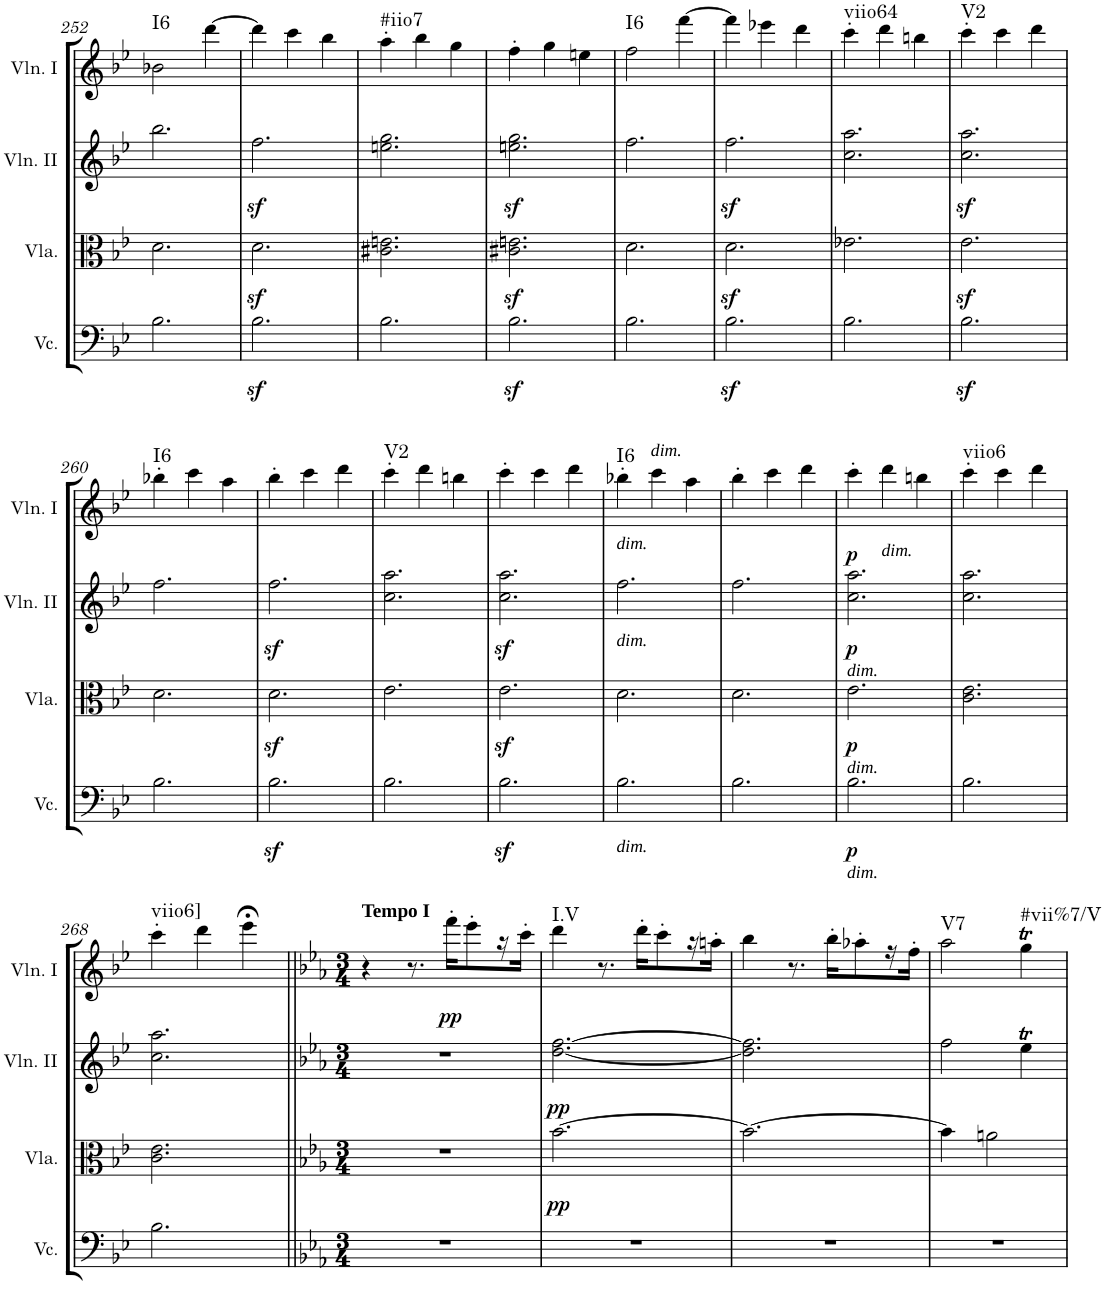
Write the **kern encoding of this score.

**kern	**dynam	**kern	**dynam	**kern	**dynam	**kern	**dynam	**harte
*part4	*part4	*part3	*part3	*part2	*part2	*part1	*part1	*part1
*staff4	*staff4	*staff3	*staff3	*staff2	*staff2	*staff1	*staff1	*
*I"Violoncello	*	*I"Viola	*	*I"Violin II	*	*I"Violin I	*	*
*I'Vc.	*	*I'Vla.	*	*I'Vln. II	*	*I'Vln. I	*	*
!!LO:PB:g=z
*clefF4	*	*clefC3	*	*clefG2	*	*clefG2	*	*
*k[b-e-]	*	*k[b-e-]	*	*k[b-e-]	*	*k[b-e-]	*	*
*B-:	*	*B-:	*	*B-:	*	*B-:	*	*
*M3/4	*	*M3/4	*	*M3/4	*	*M3/4	*	*
=252	=252	=252	=252	=252	=252	=252	=252	=252
!	!	!	!	!	!	!	!	!LO:H:kt=I6
2.B-\	.	2.d\	.	2.bb-\	.	2b-X\	.	N
.	.	.	.	.	.	[4ddd\	.	.
=253	=253	=253	=253	=253	=253	=253	=253	=253
2.B-z<\	.	2.dz<\	.	2.ffz<\	.	4ddd\]	.	.
.	.	.	.	.	.	4ccc\	.	.
.	.	.	.	.	.	4bb-\	.	.
=254	=254	=254	=254	=254	=254	=254	=254	=254
!	!	!	!	!	!	!	!	!LO:H:kt=#iio7
2.B-\	.	2.c#X\ 2.en\	.	2.een\ 2.gg\	.	4aa'\	.	N
.	.	.	.	.	.	4bb-\	.	.
.	.	.	.	.	.	4gg\	.	.
=255	=255	=255	=255	=255	=255	=255	=255	=255
2.B-z<\	.	2.c#X\z< 2.en\z<	.	2.een\z< 2.gg\z<	.	4ff'\	.	.
.	.	.	.	.	.	4gg\	.	.
.	.	.	.	.	.	4een\	.	.
=256	=256	=256	=256	=256	=256	=256	=256	=256
!	!	!	!	!	!	!	!	!LO:H:kt=I6
2.B-\	.	2.d\	.	2.ff\	.	2ff\	.	N
.	.	.	.	.	.	[4fff\	.	.
=257	=257	=257	=257	=257	=257	=257	=257	=257
2.B-z<\	.	2.dz<\	.	2.ffz<\	.	4fff\]	.	.
.	.	.	.	.	.	4eee-X\	.	.
.	.	.	.	.	.	4ddd\	.	.
=258	=258	=258	=258	=258	=258	=258	=258	=258
!	!	!	!	!	!	!	!	!LO:H:kt=viio64
2.B-\	.	2.e-X\	.	2.cc\ 2.aa\	.	4ccc'\	.	N
.	.	.	.	.	.	4ddd\	.	.
.	.	.	.	.	.	4bbn\	.	.
=259	=259	=259	=259	=259	=259	=259	=259	=259
!	!	!	!	!	!	!	!	!LO:H:kt=V2
2.B-z<\	.	2.e-z<\	.	2.cc\z< 2.aa\z<	.	4ccc'\	.	N
.	.	.	.	.	.	4ccc\	.	.
.	.	.	.	.	.	4ddd\	.	.
!!LO:LB:g=z
=260	=260	=260	=260	=260	=260	=260	=260	=260
!	!	!	!	!	!	!	!	!LO:H:kt=I6
2.B-\	.	2.d\	.	2.ff\	.	4bb-X'\	.	N
.	.	.	.	.	.	4ccc\	.	.
.	.	.	.	.	.	4aa\	.	.
=261	=261	=261	=261	=261	=261	=261	=261	=261
2.B-z<\	.	2.dz<\	.	2.ffz<\	.	4bb-'\	.	.
.	.	.	.	.	.	4ccc\	.	.
.	.	.	.	.	.	4ddd\	.	.
=262	=262	=262	=262	=262	=262	=262	=262	=262
!	!	!	!	!	!	!	!	!LO:H:kt=V2
2.B-\	.	2.e-\	.	2.cc\ 2.aa\	.	4ccc'\	.	N
.	.	.	.	.	.	4ddd\	.	.
.	.	.	.	.	.	4bbn\	.	.
=263	=263	=263	=263	=263	=263	=263	=263	=263
2.B-z<\	.	2.e-z<\	.	2.cc\z< 2.aa\z<	.	4ccc'\	.	.
.	.	.	.	.	.	4ccc\	.	.
.	.	.	.	.	.	4ddd\	.	.
=264	=264	=264	=264	=264	=264	=264	=264	=264
!	!	!	!	!LO:TX:a:i:t=dim.	!	!	!	!
!	!	!LO:TX:a:i:t=dim.	!	!	!	!	!	!
!LO:TX:b:i:t=dim.	!	!	!	!	!	!	!	!LO:H:kt=I6
2.B-\	.	2.d\	.	2.ff\	.	4bb-X'\	.	N
!	!	!	!	!	!	!LO:TX:a:i:t=dim.	!	!
.	.	.	.	.	.	4ccc\	.	.
.	.	.	.	.	.	4aa\	.	.
=265	=265	=265	=265	=265	=265	=265	=265	=265
2.B-\	.	2.d\	.	2.ff\	.	4bb-'\	.	.
.	.	.	.	.	.	4ccc\	.	.
.	.	.	.	.	.	4ddd\	.	.
=266	=266	=266	=266	=266	=266	=266	=266	=266
!	!	!	!	!LO:TX:b:i:t=dim.	!	!	!	!
!	!	!LO:TX:b:i:t=dim.	!	!	!	!	!	!
!LO:TX:b:i:t=dim.	!	!	!	!	!	!	!	!
!	!LO:DY:b	!	!LO:DY:b	!	!LO:DY:b	!	!LO:DY:b	!
2.B-\	p	2.e-\	p	2.cc\ 2.aa\	p	4ccc'\	p	.
!	!	!	!	!	!	!LO:TX:b:i:t=dim.	!	!
.	.	.	.	.	.	4ddd\	.	.
.	.	.	.	.	.	4bbn\	.	.
=267	=267	=267	=267	=267	=267	=267	=267	=267
!	!	!	!	!	!	!	!	!LO:H:kt=viio6
2.B-\	.	2.c\ 2.e-\	.	2.cc\ 2.aa\	.	4ccc'\	.	N
.	.	.	.	.	.	4ccc\	.	.
.	.	.	.	.	.	4ddd\	.	.
!!LO:LB:g=z
=268	=268	=268	=268	=268	=268	=268	=268	=268
!	!	!	!	!	!	!	!	!LO:H:kt=viio6]
2.B-\	.	2.c\ 2.e-\	.	2.cc\ 2.aa\	.	4ccc'\	.	N
.	.	.	.	.	.	4ddd\	.	.
.	.	.	.	.	.	4eee-;<\	.	.
=269||	=269||	=269||	=269||	=269||	=269||	=269||	=269||	=269||
*k[b-e-a-]	*	*k[b-e-a-]	*	*k[b-e-a-]	*	*k[b-e-a-]	*	*
*E-:	*	*E-:	*	*E-:	*	*E-:	*	*
*M3/4	*	*M3/4	*	*M3/4	*	*M3/4	*	*
!	!	!	!	!	!	!LO:TX:a:B:t=Tempo I	!	!
2.r	.	2.r	.	2.r	.	4r	.	.
.	.	.	.	.	.	8.r	.	.
!	!	!	!	!	!	!	!LO:DY:b	!
.	.	.	.	.	.	16fff'\KL	pp	.
.	.	.	.	.	.	8eee-'\	.	.
.	.	.	.	.	.	16r	.	.
.	.	.	.	.	.	16ccc'\JJ	.	.
=270	=270	=270	=270	=270	=270	=270	=270	=270
!	!	!	!LO:DY:b	!	!LO:DY:b	!	!	!LO:H:kt=I.V
2.r	.	[2.b-\	pp	[2.dd\ [2.ff\	pp	4ddd\	.	N
.	.	.	.	.	.	8.r	.	.
.	.	.	.	.	.	16ddd'\KL	.	.
.	.	.	.	.	.	8ccc'\	.	.
.	.	.	.	.	.	16r	.	.
.	.	.	.	.	.	16aan'\JJ	.	.
=271	=271	=271	=271	=271	=271	=271	=271	=271
2.r	.	2.b-\_	.	2.dd\] 2.ff\]	.	4bb-\	.	.
.	.	.	.	.	.	8.r	.	.
.	.	.	.	.	.	16bb-'\KL	.	.
.	.	.	.	.	.	8aa-X'\	.	.
.	.	.	.	.	.	16r	.	.
.	.	.	.	.	.	16ff'\JJ	.	.
=272	=272	=272	=272	=272	=272	=272	=272	=272
!	!	!	!	!	!	!	!	!LO:H:kt=V7
2.r	.	4b-\]	.	2ff\	.	2aa-\	.	N
.	.	2an\	.	.	.	.	.	.
!	!	!	!	!	!	!	!	!LO:H:kt=#vii%7/V
.	.	.	.	4ee-T\	.	4ggt\	.	N
=	=	=	=	=	=	=	=	=
*-	*-	*-	*-	*-	*-	*-	*-	*-
